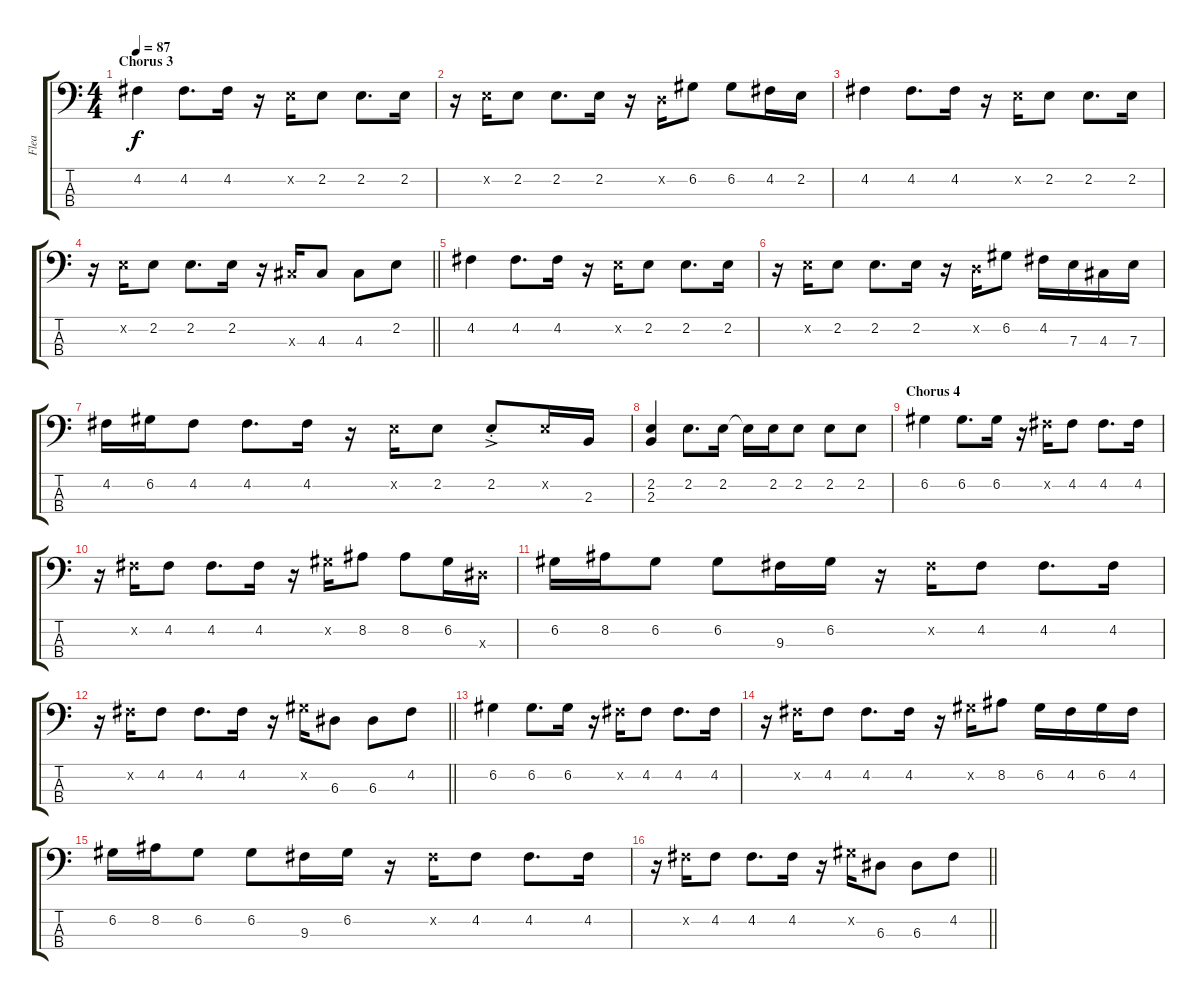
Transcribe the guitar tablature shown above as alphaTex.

\track ("Flea" "Flea") {instrument electricbassfinger}
\staff {score tabs}
\tuning (G2 D2 A1 E1) {hide}
\ts (4 4)
\section ("" "Chorus 3")
\tempo 87
\clef f4
\ks c
4.2.4{dy f} 4.2.8{d} 4.2.16 r.16 2.2{x}.16 2.2.8 2.2.8{d} 2.2.16 |
r.16 2.2{x}.16 2.2.8 2.2.8{d} 2.2.16 r.16 0.2{x}.16 6.2.8 6.2.8 4.2.16 2.2.16 |
4.2.4 4.2.8{d} 4.2.16 r.16 2.2{x}.16 2.2.8 2.2.8{d} 2.2.16 |
\barLineRight lightlight
r.16 2.2{x}.16 2.2.8 2.2.8{d} 2.2.16 r.16 4.3{x}.16 4.3.8 4.3.8 2.2.8 |
4.2.4 4.2.8{d} 4.2.16 r.16 2.2{x}.16 2.2.8 2.2.8{d} 2.2.16 |
r.16 2.2{x}.16 2.2.8 2.2.8{d} 2.2.16 r.16 0.2{x}.16 6.2.8 4.2.16 7.3.16 4.3.16 7.3.16 |
4.2.16 6.2.16 4.2.8 4.2.8{d} 4.2.16 r.16 2.2{x}.16 2.2.8 2.2{ac st}.8 2.2{x}.16 2.3.16 |
(2.2 2.3).4 2.2.8{d} 2.2.16 2.2{t}.16 2.2.16 2.2.8 2.2.8 2.2.8 |
\section ("" "Chorus 4")
6.2.4 6.2.8{d} 6.2.16 r.16 4.2{x}.16 4.2.8 4.2.8{d} 4.2.16 |
r.16 4.2{x}.16 4.2.8 4.2.8{d} 4.2.16 r.16 6.2{x}.16 8.2.8 8.2.8 6.2.16 6.3{x}.16 |
6.2.16 8.2.16 6.2.8 6.2.8 9.3.16 6.2.16 r.16 4.2{x}.16 4.2.8 4.2.8{d} 4.2.16 |
\barLineRight lightlight
r.16 4.2{x}.16 4.2.8 4.2.8{d} 4.2.16 r.16 6.2{x}.16 6.3.8 6.3.8 4.2.8 |
6.2.4 6.2.8{d} 6.2.16 r.16 4.2{x}.16 4.2.8 4.2.8{d} 4.2.16 |
r.16 4.2{x}.16 4.2.8 4.2.8{d} 4.2.16 r.16 6.2{x}.16 8.2.8 6.2.16 4.2.16 6.2.16 4.2.16 |
6.2.16 8.2.16 6.2.8 6.2.8 9.3.16 6.2.16 r.16 4.2{x}.16 4.2.8 4.2.8{d} 4.2.16 |
\barLineRight lightlight
r.16 4.2{x}.16 4.2.8 4.2.8{d} 4.2.16 r.16 6.2{x}.16 6.3.8 6.3.8 4.2.8
